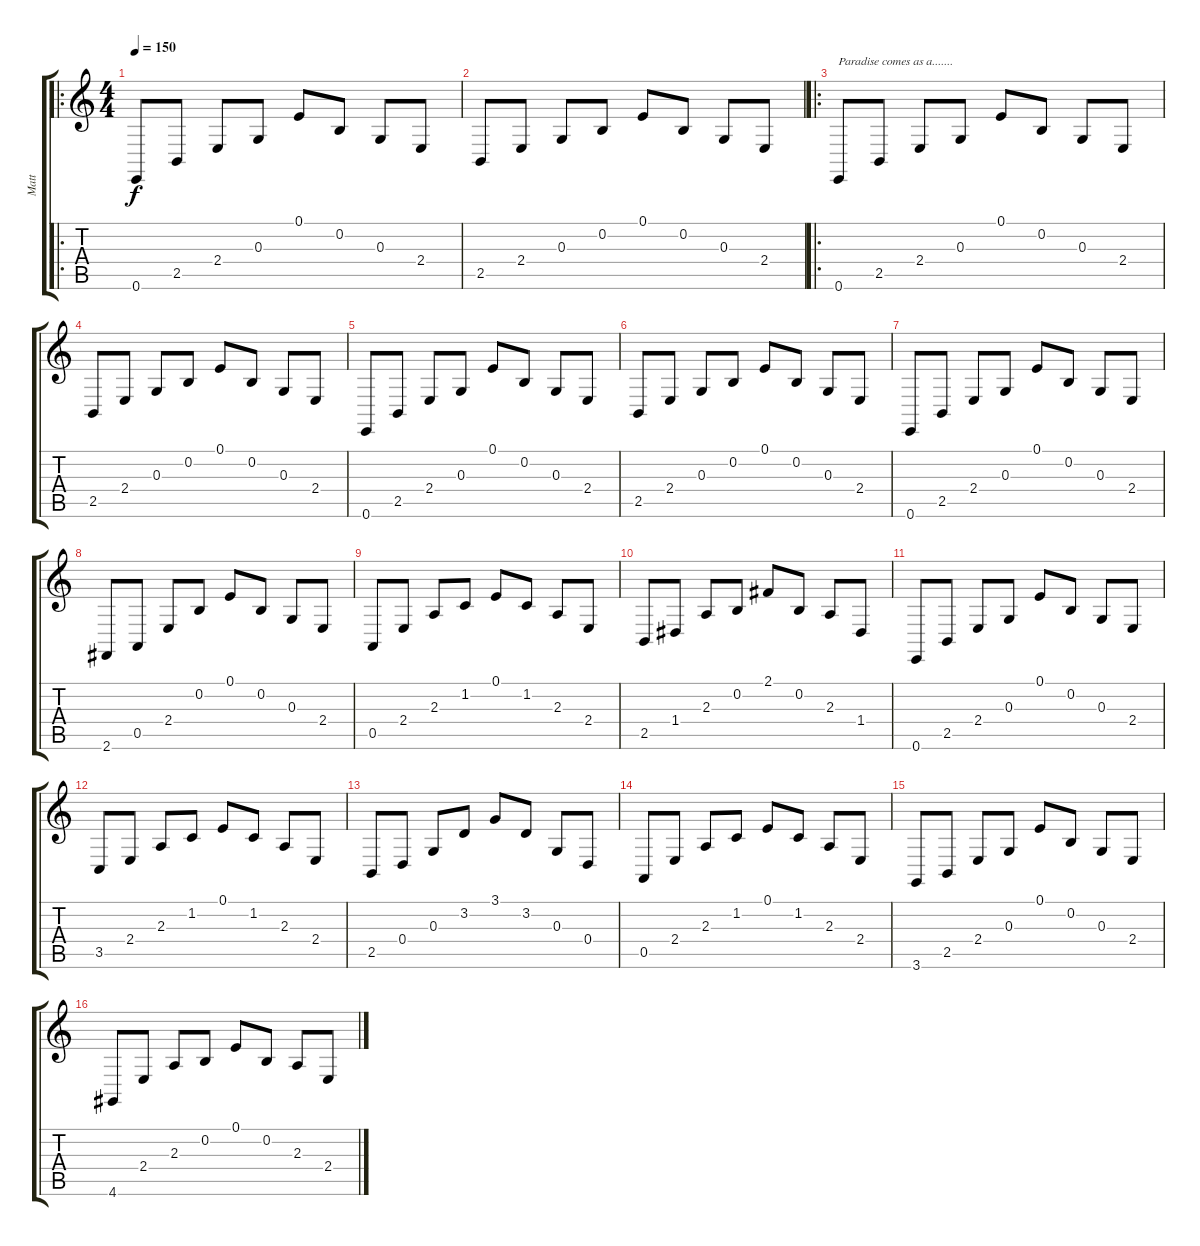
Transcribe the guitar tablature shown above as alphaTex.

\track ("Matt" "Matt") {instrument brightacousticpiano}
\staff {score tabs}
\tuning (E4 B3 G3 D3 A2 E2) {hide}
\ro
\ts (4 4)
\tempo 150
\clef g2
\ks c
0.6.8{dy f instrument brightacousticpiano} 2.5.8 2.4.8 0.3.8 0.1.8 0.2.8 0.3.8 2.4.8 |
2.5.8 2.4.8 0.3.8 0.2.8 0.1.8 0.2.8 0.3.8 2.4.8 |
\ro
0.6.8{txt "Paradise comes as a......."} 2.5.8 2.4.8 0.3.8 0.1.8 0.2.8 0.3.8 2.4.8 |
2.5.8 2.4.8 0.3.8 0.2.8 0.1.8 0.2.8 0.3.8 2.4.8 |
0.6.8 2.5.8 2.4.8 0.3.8 0.1.8 0.2.8 0.3.8 2.4.8 |
2.5.8 2.4.8 0.3.8 0.2.8 0.1.8 0.2.8 0.3.8 2.4.8 |
0.6.8 2.5.8 2.4.8 0.3.8 0.1.8 0.2.8 0.3.8 2.4.8 |
2.6.8 0.5.8 2.4.8 0.2.8 0.1.8 0.2.8 0.3.8 2.4.8 |
0.5.8 2.4.8 2.3.8 1.2.8 0.1.8 1.2.8 2.3.8 2.4.8 |
2.5.8 1.4.8 2.3.8 0.2.8 2.1.8 0.2.8 2.3.8 1.4.8 |
0.6.8 2.5.8 2.4.8 0.3.8 0.1.8 0.2.8 0.3.8 2.4.8 |
3.5.8 2.4.8 2.3.8 1.2.8 0.1.8 1.2.8 2.3.8 2.4.8 |
2.5.8 0.4.8 0.3.8 3.2.8 3.1.8 3.2.8 0.3.8 0.4.8 |
0.5.8 2.4.8 2.3.8 1.2.8 0.1.8 1.2.8 2.3.8 2.4.8 |
3.6.8 2.5.8 2.4.8 0.3.8 0.1.8 0.2.8 0.3.8 2.4.8 |
4.6.8 2.4.8 2.3.8 0.2.8 0.1.8 0.2.8 2.3.8 2.4.8
